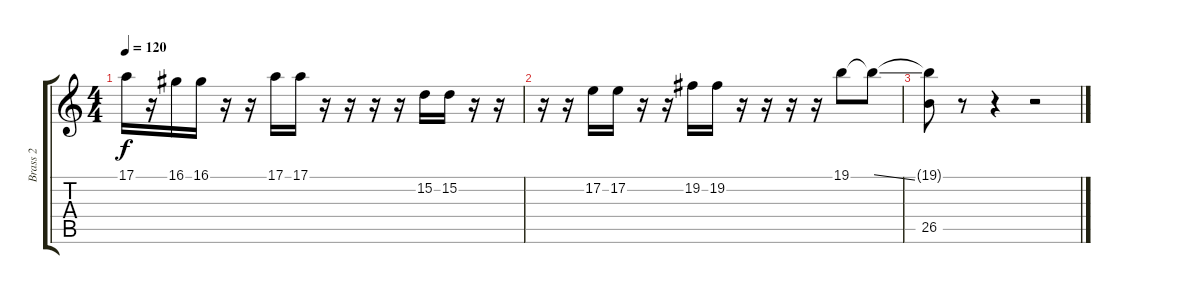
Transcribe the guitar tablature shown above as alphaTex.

\track ("Brass 2" "Brass 2") {instrument brasssection}
\staff {score tabs}
\tuning (E4 B3 G3 D3 A2 E2) {hide}
\ts (4 4)
\tempo 120
\clef g2
\ks c
17.1.16{dy f} r.16 16.1.16 16.1.16 r.16 r.16 17.1.16 17.1.16 r.16 r.16 r.16 r.16 15.2.16 15.2.16 r.16 r.16 |
r.16 r.16 17.2.16 17.2.16 r.16 r.16 19.2.16 19.2.16 r.16 r.16 r.16 r.16 19.1.8 19.1{ss t}.8 |
(19.1{t} 26.5).8 r.8 r.4 r.2
